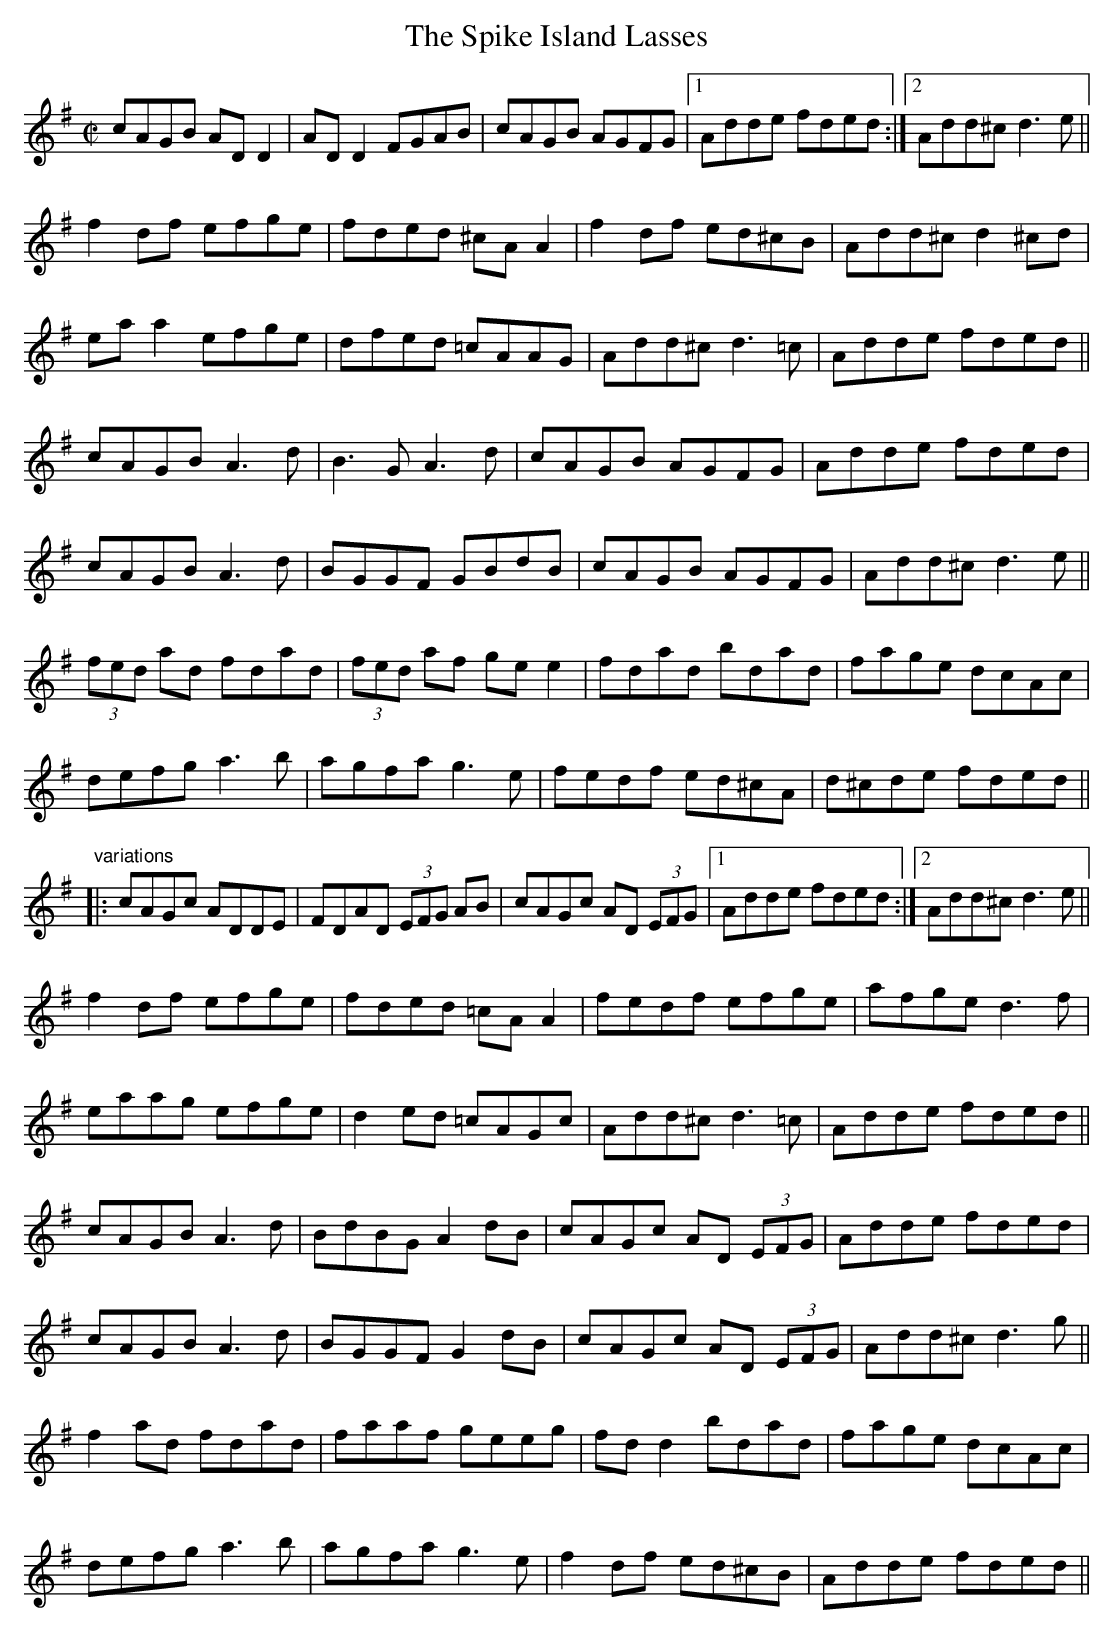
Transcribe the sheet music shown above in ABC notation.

X:1
T:Spike Island Lasses, The
M:C|
K:Dmix
cAGB ADD2|ADD2 FGAB|cAGB AGFG|1 Adde fded:|2 Add^c d3e||
f2df efge|fded ^cAA2|f2df ed^cB|Add^c d2^cd|
eaa2 efge|dfed =cAAG|Add^c d3=c|Adde fded||
cAGB A3d|B3G A3d|cAGB AGFG|Adde fded|
cAGB A3d|BGGF GBdB|cAGB AGFG|Add^c d3e||
(3fed ad fdad|(3fed af gee2|fdad bdad|fage dcAc|
defg a3b|agfa g3e|fedf ed^cA|d^cde fded||
"variations"
|:cAGc ADDE|FDAD (3EFG AB|cAGc AD (3EFG|1 Adde fded:|2 Add^c d3e||
f2df efge|fded =cAA2|fedf efge|afge d3f|
eaag efge|d2ed =cAGc|Add^c d3=c|Adde fded||
cAGB A3d|BdBG A2dB|cAGc AD (3EFG|Adde fded|
cAGB A3d|BGGF G2dB|cAGc AD (3EFG|Add^c d3g||
f2ad fdad|faaf geeg|fdd2 bdad|fage dcAc|
defg a3b|agfa g3e|f2df ed^cB|Adde fded||
